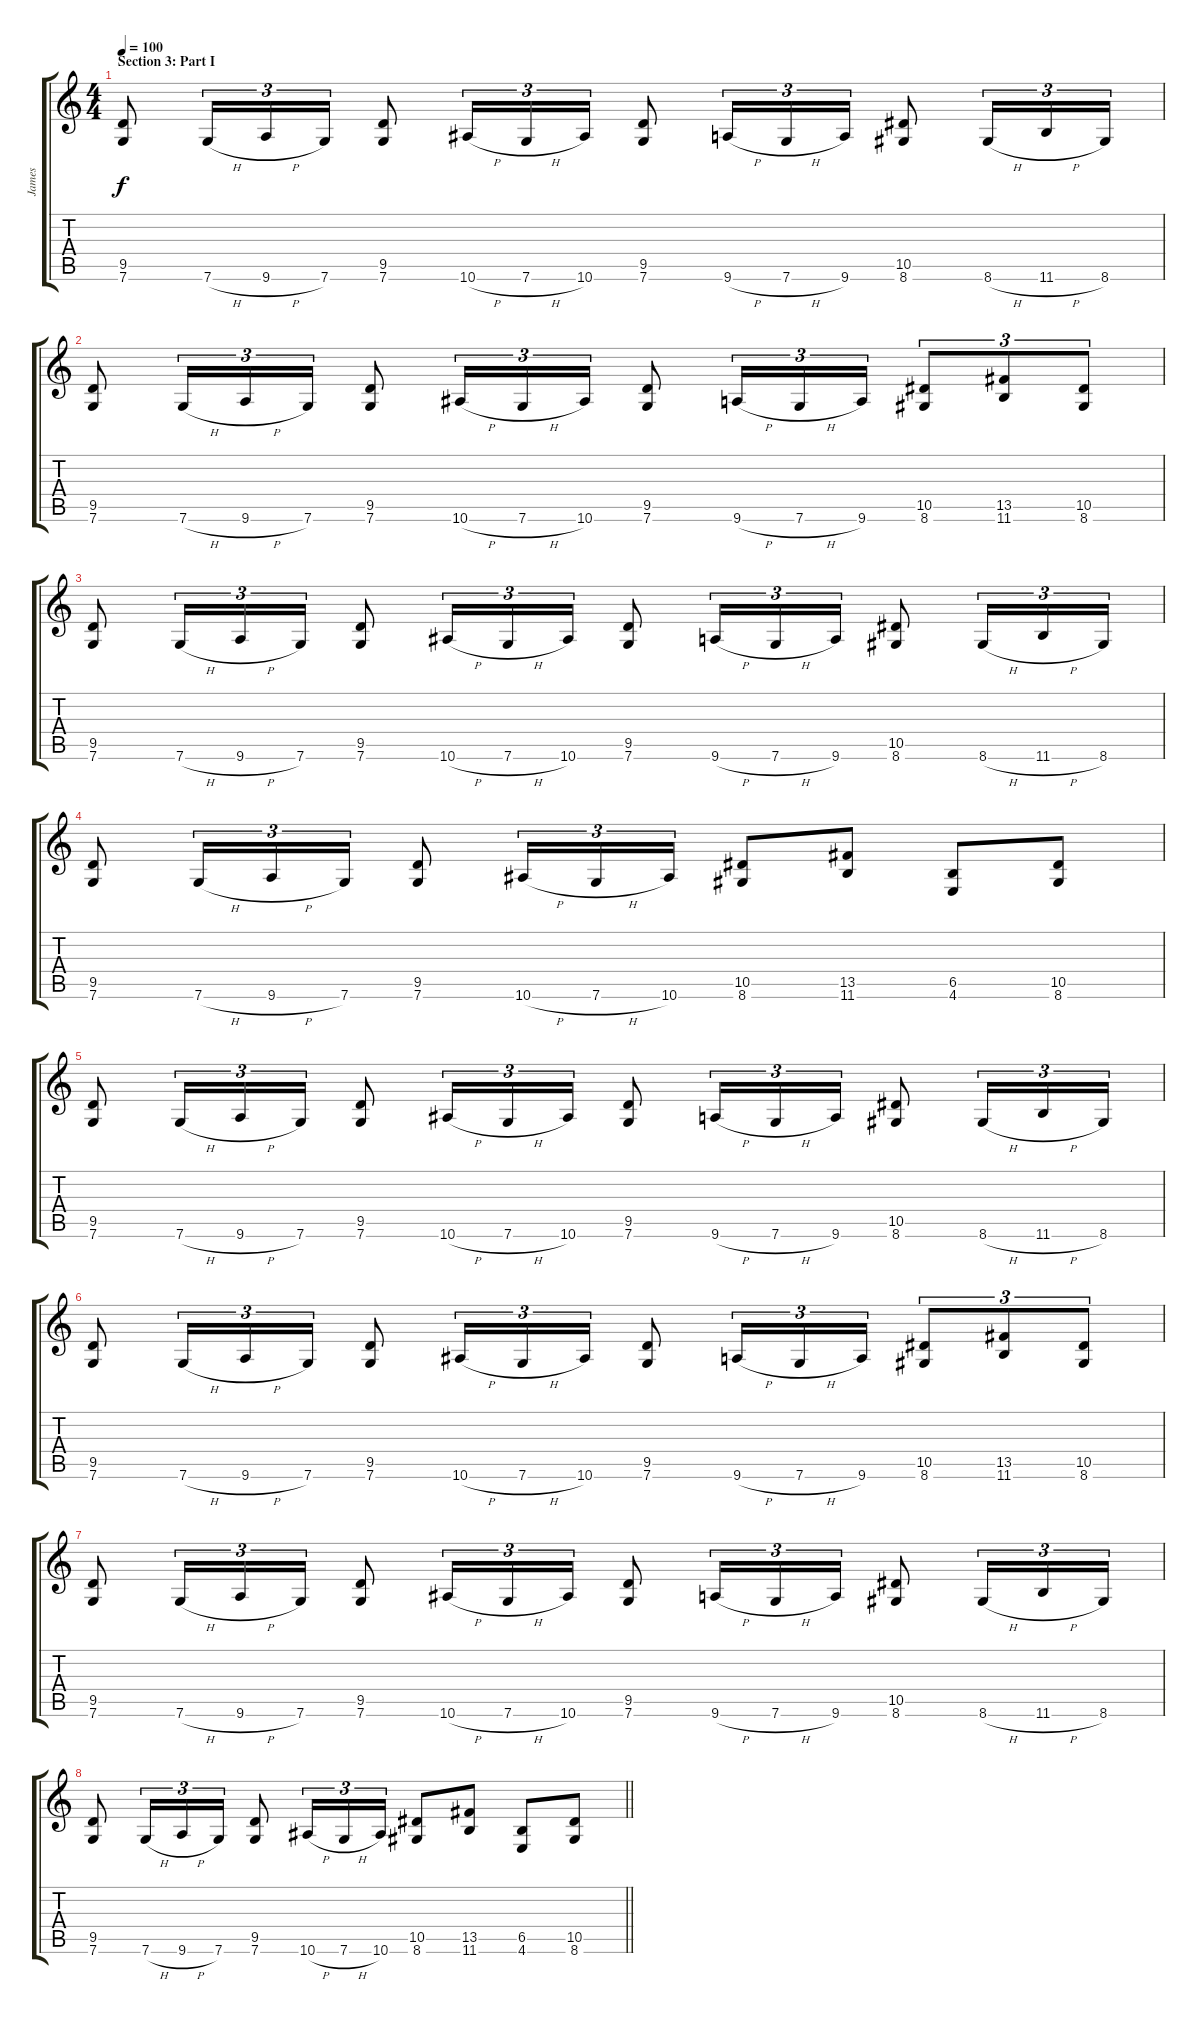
\track ("James" "James") {instrument distortionguitar}
\staff {score tabs}
\tuning (C4 G3 Eb3 Bb2 F2 C2) {hide}
\ts (4 4)
\section ("" "Section 3: Part I")
\tempo 100
\clef g2
\ks c
(9.5 7.6).8{dy f} 7.6{h}.16{tu (3 2)} 9.6{h}.16{tu (3 2)} 7.6.16{tu (3 2)} (9.5 7.6).8 10.6{h}.16{tu (3 2)} 7.6{h}.16{tu (3 2)} 10.6.16{tu (3 2)} (9.5 7.6).8 9.6{h}.16{tu (3 2)} 7.6{h}.16{tu (3 2)} 9.6.16{tu (3 2)} (10.5 8.6).8 8.6{h}.16{tu (3 2)} 11.6{h}.16{tu (3 2)} 8.6.16{tu (3 2)} |
(9.5 7.6).8 7.6{h}.16{tu (3 2)} 9.6{h}.16{tu (3 2)} 7.6.16{tu (3 2)} (9.5 7.6).8 10.6{h}.16{tu (3 2)} 7.6{h}.16{tu (3 2)} 10.6.16{tu (3 2)} (9.5 7.6).8 9.6{h}.16{tu (3 2)} 7.6{h}.16{tu (3 2)} 9.6.16{tu (3 2)} (10.5 8.6).8{tu (3 2)} (13.5 11.6).8{tu (3 2)} (10.5 8.6).8{tu (3 2)} |
(9.5 7.6).8 7.6{h}.16{tu (3 2)} 9.6{h}.16{tu (3 2)} 7.6.16{tu (3 2)} (9.5 7.6).8 10.6{h}.16{tu (3 2)} 7.6{h}.16{tu (3 2)} 10.6.16{tu (3 2)} (9.5 7.6).8 9.6{h}.16{tu (3 2)} 7.6{h}.16{tu (3 2)} 9.6.16{tu (3 2)} (10.5 8.6).8 8.6{h}.16{tu (3 2)} 11.6{h}.16{tu (3 2)} 8.6.16{tu (3 2)} |
(9.5 7.6).8 7.6{h}.16{tu (3 2)} 9.6{h}.16{tu (3 2)} 7.6.16{tu (3 2)} (9.5 7.6).8 10.6{h}.16{tu (3 2)} 7.6{h}.16{tu (3 2)} 10.6.16{tu (3 2)} (10.5 8.6).8 (13.5 11.6).8 (6.5 4.6).8 (10.5 8.6).8 |
(9.5 7.6).8 7.6{h}.16{tu (3 2)} 9.6{h}.16{tu (3 2)} 7.6.16{tu (3 2)} (9.5 7.6).8 10.6{h}.16{tu (3 2)} 7.6{h}.16{tu (3 2)} 10.6.16{tu (3 2)} (9.5 7.6).8 9.6{h}.16{tu (3 2)} 7.6{h}.16{tu (3 2)} 9.6.16{tu (3 2)} (10.5 8.6).8 8.6{h}.16{tu (3 2)} 11.6{h}.16{tu (3 2)} 8.6.16{tu (3 2)} |
(9.5 7.6).8 7.6{h}.16{tu (3 2)} 9.6{h}.16{tu (3 2)} 7.6.16{tu (3 2)} (9.5 7.6).8 10.6{h}.16{tu (3 2)} 7.6{h}.16{tu (3 2)} 10.6.16{tu (3 2)} (9.5 7.6).8 9.6{h}.16{tu (3 2)} 7.6{h}.16{tu (3 2)} 9.6.16{tu (3 2)} (10.5 8.6).8{tu (3 2)} (13.5 11.6).8{tu (3 2)} (10.5 8.6).8{tu (3 2)} |
(9.5 7.6).8 7.6{h}.16{tu (3 2)} 9.6{h}.16{tu (3 2)} 7.6.16{tu (3 2)} (9.5 7.6).8 10.6{h}.16{tu (3 2)} 7.6{h}.16{tu (3 2)} 10.6.16{tu (3 2)} (9.5 7.6).8 9.6{h}.16{tu (3 2)} 7.6{h}.16{tu (3 2)} 9.6.16{tu (3 2)} (10.5 8.6).8 8.6{h}.16{tu (3 2)} 11.6{h}.16{tu (3 2)} 8.6.16{tu (3 2)} |
\barLineRight lightlight
(9.5 7.6).8 7.6{h}.16{tu (3 2)} 9.6{h}.16{tu (3 2)} 7.6.16{tu (3 2)} (9.5 7.6).8 10.6{h}.16{tu (3 2)} 7.6{h}.16{tu (3 2)} 10.6.16{tu (3 2)} (10.5 8.6).8 (13.5 11.6).8 (6.5 4.6).8 (10.5 8.6).8
